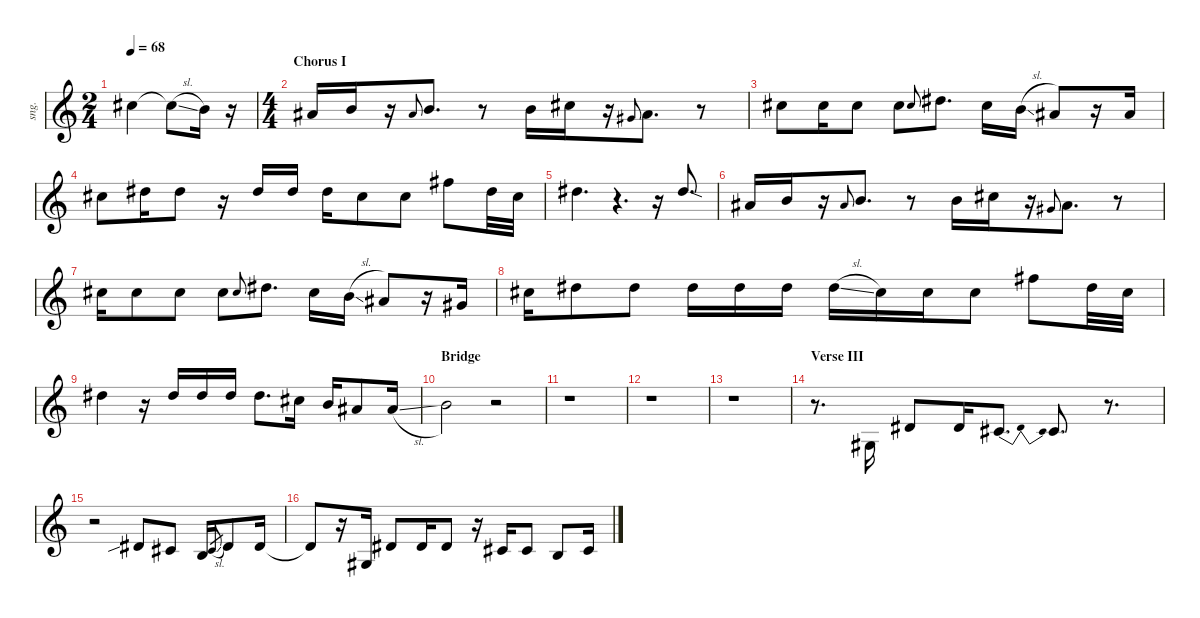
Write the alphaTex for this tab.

\defaultSystemsLayout 4
\hideDynamics
\bracketExtendMode nobrackets
\otherSystemsTrackNameOrientation horizontal
\track ("Vocals" "sng.") {instrument voiceoohs}
\staff {score}
\tuning (Eb4 Bb3 Gb3 Db3 Ab2 Eb2)
\ts (2 4)
\beaming (8 2 2)
\tempo 68
\clef g2
\ks c
12.4{t acc #}.4{ot 8vb dy mf beam Down} 12.4{sl t acc #}.8{ot 8vb beam Down} 10.4.16{ot 8vb beam Down} r.16{beam Up} |
\ts (4 4)
\beaming (8 2 2 2 2)
\section ("" "Chorus I")
9.4{acc #}.16{ot 8vb beam Up} 10.4.16{ot 8vb beam Up} r.16{beam Up} 9.4{acc #}.8{ot 8vb gr onbeat beam Up} 10.4.8{d ot 8vb beam Up} r.8{beam Up} 10.4.16{ot 8vb beam Down} 12.4{acc #}.16{ot 8vb beam Down} r.16{beam Down} 7.4{acc #}.8{ot 8vb gr onbeat beam Up} 9.4{acc #}.8{d ot 8vb beam Down} r.8{beam Up} |
7.3{acc #}.8{ot 8vb beam Down} 7.3{acc #}.16{ot 8vb beam Down} 7.3{acc #}.8{ot 8vb beam Down} 7.3{acc #}.8{ot 8vb beam Down} 7.3{acc #}.8{ot 8vb gr onbeat beam Up} 9.3{acc #}.8{d ot 8vb beam Down} 7.3{acc #}.16{ot 8vb beam Down} 10.4{sl}.16{ot 8vb beam Down} 9.4{acc #}.8{ot 8vb beam Up} r.16{beam Up} 9.4{acc #}.16{ot 8vb beam Up} |
7.3{acc #}.8{ot 8vb beam Down} 9.3{acc #}.16{ot 8vb beam Down} 9.3{acc #}.8{ot 8vb beam Down} r.16{beam Up} 9.3{acc #}.16{ot 8vb beam Down} 9.3{acc #}.16{ot 8vb beam Down} 9.3{acc #}.16{ot 8vb beam Down} 7.3{acc #}.8{ot 8vb beam Down} 7.3{acc #}.8{ot 8vb beam Down} 12.3{acc #}.8{ot 8vb beam Down} 9.3{acc #}.32{ot 8vb beam Down} 7.3{acc #}.32{ot 8vb beam Down} |
9.3{acc #}.4{d ot 8vb beam Down} r.4{d beam Up} r.16{beam Up} 9.3{sod acc #}.8{d ot 8vb beam Down} |
9.4{acc #}.16{ot 8vb beam Up} 10.4.16{ot 8vb beam Up} r.16{beam Up} 9.4{acc #}.8{ot 8vb gr onbeat beam Up} 10.4.8{d ot 8vb beam Up} r.8{beam Up} 10.4.16{ot 8vb beam Down} 12.4{acc #}.16{ot 8vb beam Down} r.16{beam Down} 7.4{acc #}.8{ot 8vb gr onbeat beam Up} 9.4{acc #}.8{d ot 8vb beam Down} r.8{beam Up} |
7.3{acc #}.16{ot 8vb beam Down} 7.3{acc #}.8{ot 8vb beam Down} 7.3{acc #}.8{ot 8vb beam Down} 7.3{acc #}.8{ot 8vb beam Down} 7.3{acc #}.8{ot 8vb gr onbeat beam Up} 9.3{acc #}.8{d ot 8vb beam Down} 7.3{acc #}.16{ot 8vb beam Down} 10.4{sl}.16{ot 8vb beam Down} 9.4{acc #}.8{ot 8vb beam Up} r.16{beam Up} 7.4{acc #}.16{ot 8vb beam Up} |
7.3{acc #}.16{ot 8vb beam Down} 9.3{acc #}.8{ot 8vb beam Down} 9.3{acc #}.8{ot 8vb beam Down} 9.3{acc #}.16{ot 8vb beam Down} 9.3{acc #}.16{ot 8vb beam Down} 9.3{acc #}.16{ot 8vb beam Down} 9.3{sl acc #}.16{ot 8vb beam Down} 7.3{acc #}.16{ot 8vb beam Down} 7.3{acc #}.16{ot 8vb beam Down} 7.3{acc #}.8{ot 8vb beam Down} 12.3{acc #}.8{ot 8vb beam Down} 9.3{acc #}.32{ot 8vb beam Down} 7.3{acc #}.32{ot 8vb beam Down} |
9.3{acc #}.4{ot 8vb beam Down} r.16{beam Up} 9.3{acc #}.16{ot 8vb beam Down} 9.3{acc #}.16{ot 8vb beam Down} 9.3{acc #}.16{ot 8vb beam Down} 9.3{acc #}.8{d ot 8vb beam Down} 7.3{acc #}.16{ot 8vb beam Down} 5.3.16{ot 8vb beam Up} 9.4{acc #}.8{ot 8vb beam Up} 9.4{sl acc #}.16{ot 8vb beam Up} |
\section ("" "Bridge")
10.4.2{ot 8vb beam Down} r.2{beam Up} |
r.1{beam Down} |
r.1{beam Down} |
r.1{beam Down} |
\section ("" "Verse III")
r.8{d beam Down} 0.5{acc #}.16{ot 8vb beam Up} 7.5{acc #}.8{ot 8vb beam Up} 7.5{acc #}.16{ot 8vb beam Up} 5.5{be (bendrelease 0 0 10.2 4 20.4 4 30 0) acc #}.8{d ot 8vb beam Up} 5.5{acc #}.8{d ot 8vb beam Up} r.8{d beam Up} |
r.2{beam Down} 7.5{sib acc #}.8{ot 8vb beam Up} 5.5{acc #}.8{ot 8vb beam Up} 3.5.16{ot 8vb beam Up} 5.5{sl acc #}.8{ot 8vb gr beam Up} 7.5{acc #}.8{ot 8vb beam Up} 7.5{acc #}.16{ot 8vb beam Up} |
7.5{t acc #}.8{ot 8vb beam Up} r.16{beam Up} 0.5{acc #}.16{ot 8vb beam Up} 7.5{acc #}.8{ot 8vb beam Up} 7.5{acc #}.16{ot 8vb beam Up} 7.5{acc #}.8{ot 8vb beam Up} r.16{beam Up} 5.5{acc #}.16{ot 8vb beam Up} 5.5{acc #}.8{ot 8vb beam Up} 3.5.8{ot 8vb beam Up} 5.5{acc #}.16{ot 8vb beam Up}
